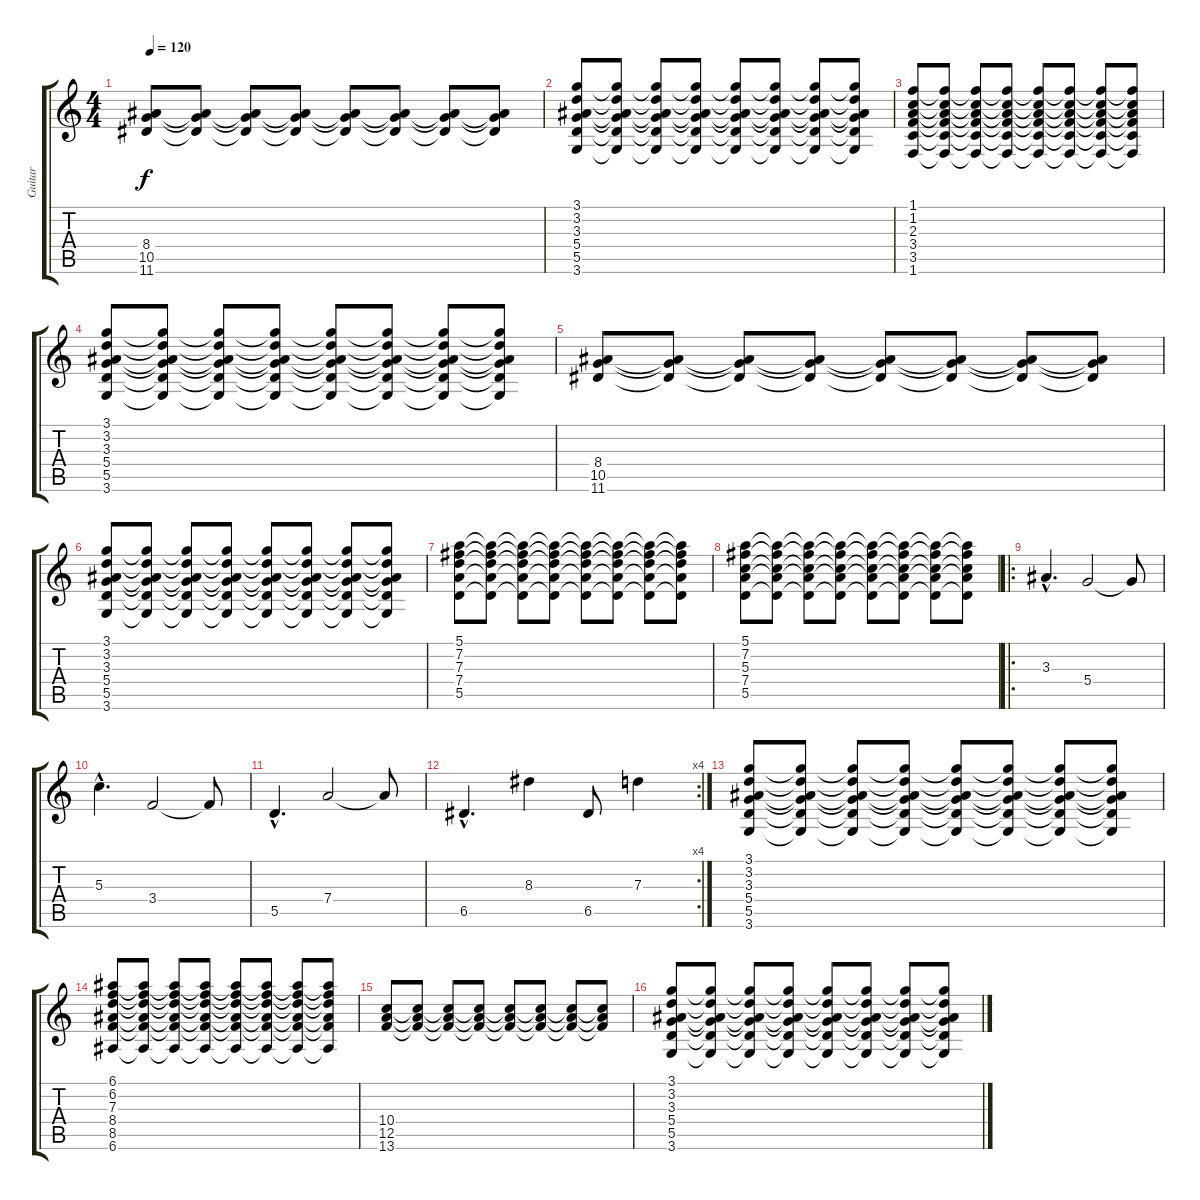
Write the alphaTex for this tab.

\track ("Guitar" "Guitar") {instrument electricguitarclean}
\staff {score tabs}
\tuning (E4 B3 G3 D3 A2 E2) {hide}
\ts (4 4)
\tempo 120
\clef g2
\ks c
(8.4 10.5 11.6).8{dy f} (8.4{t} 10.5{t} 11.6{t}).8 (8.4{t} 10.5{t} 11.6{t}).8 (8.4{t} 10.5{t} 11.6{t}).8 (8.4{t} 10.5{t} 11.6{t}).8 (8.4{t} 10.5{t} 11.6{t}).8 (8.4{t} 10.5{t} 11.6{t}).8 (8.4{t} 10.5{t} 11.6{t}).8 |
(3.1 3.2 3.3 5.4 5.5 3.6).8{volume 11 instrument distortionguitar} (3.1{t} 3.2{t} 3.3{t} 5.4{t} 5.5{t} 3.6{t}).8 (3.1{t} 3.2{t} 3.3{t} 5.4{t} 5.5{t} 3.6{t}).8 (3.1{t} 3.2{t} 3.3{t} 5.4{t} 5.5{t} 3.6{t}).8 (3.1{t} 3.2{t} 3.3{t} 5.4{t} 5.5{t} 3.6{t}).8 (3.1{t} 3.2{t} 3.3{t} 5.4{t} 5.5{t} 3.6{t}).8 (3.1{t} 3.2{t} 3.3{t} 5.4{t} 5.5{t} 3.6{t}).8 (3.1{t} 3.2{t} 3.3{t} 5.4{t} 5.5{t} 3.6{t}).8 |
(1.1 1.2 2.3 3.4 3.5 1.6).8{volume 11 instrument distortionguitar} (1.1{t} 1.2{t} 2.3{t} 3.4{t} 3.5{t} 1.6{t}).8 (1.1{t} 1.2{t} 2.3{t} 3.4{t} 3.5{t} 1.6{t}).8 (1.1{t} 1.2{t} 2.3{t} 3.4{t} 3.5{t} 1.6{t}).8 (1.1{t} 1.2{t} 2.3{t} 3.4{t} 3.5{t} 1.6{t}).8 (1.1{t} 1.2{t} 2.3{t} 3.4{t} 3.5{t} 1.6{t}).8 (1.1{t} 1.2{t} 2.3{t} 3.4{t} 3.5{t} 1.6{t}).8 (1.1{t} 1.2{t} 2.3{t} 3.4{t} 3.5{t} 1.6{t}).8 |
(3.1 3.2 3.3 5.4 5.5 3.6).8{volume 11 instrument distortionguitar} (3.1{t} 3.2{t} 3.3{t} 5.4{t} 5.5{t} 3.6{t}).8 (3.1{t} 3.2{t} 3.3{t} 5.4{t} 5.5{t} 3.6{t}).8 (3.1{t} 3.2{t} 3.3{t} 5.4{t} 5.5{t} 3.6{t}).8 (3.1{t} 3.2{t} 3.3{t} 5.4{t} 5.5{t} 3.6{t}).8 (3.1{t} 3.2{t} 3.3{t} 5.4{t} 5.5{t} 3.6{t}).8 (3.1{t} 3.2{t} 3.3{t} 5.4{t} 5.5{t} 3.6{t}).8 (3.1{t} 3.2{t} 3.3{t} 5.4{t} 5.5{t} 3.6{t}).8 |
(8.4 10.5 11.6).8 (8.4{t} 10.5{t} 11.6{t}).8 (8.4{t} 10.5{t} 11.6{t}).8 (8.4{t} 10.5{t} 11.6{t}).8 (8.4{t} 10.5{t} 11.6{t}).8 (8.4{t} 10.5{t} 11.6{t}).8 (8.4{t} 10.5{t} 11.6{t}).8 (8.4{t} 10.5{t} 11.6{t}).8 |
(3.1 3.2 3.3 5.4 5.5 3.6).8{volume 11 instrument distortionguitar} (3.1{t} 3.2{t} 3.3{t} 5.4{t} 5.5{t} 3.6{t}).8 (3.1{t} 3.2{t} 3.3{t} 5.4{t} 5.5{t} 3.6{t}).8 (3.1{t} 3.2{t} 3.3{t} 5.4{t} 5.5{t} 3.6{t}).8 (3.1{t} 3.2{t} 3.3{t} 5.4{t} 5.5{t} 3.6{t}).8 (3.1{t} 3.2{t} 3.3{t} 5.4{t} 5.5{t} 3.6{t}).8 (3.1{t} 3.2{t} 3.3{t} 5.4{t} 5.5{t} 3.6{t}).8 (3.1{t} 3.2{t} 3.3{t} 5.4{t} 5.5{t} 3.6{t}).8 |
(5.1 7.2 7.3 7.4 5.5).8{volume 11 instrument distortionguitar} (5.1{t} 7.2{t} 7.3{t} 7.4{t} 5.5{t}).8 (5.1{t} 7.2{t} 7.3{t} 7.4{t} 5.5{t}).8 (5.1{t} 7.2{t} 7.3{t} 7.4{t} 5.5{t}).8 (5.1{t} 7.2{t} 7.3{t} 7.4{t} 5.5{t}).8 (5.1{t} 7.2{t} 7.3{t} 7.4{t} 5.5{t}).8 (5.1{t} 7.2{t} 7.3{t} 7.4{t} 5.5{t}).8 (5.1{t} 7.2{t} 7.3{t} 7.4{t} 5.5{t}).8 |
(5.1 7.2 5.3 7.4 5.5).8{volume 11 instrument distortionguitar} (5.1{t} 7.2{t} 5.3{t} 7.4{t} 5.5{t}).8 (5.1{t} 7.2{t} 5.3{t} 7.4{t} 5.5{t}).8 (5.1{t} 7.2{t} 5.3{t} 7.4{t} 5.5{t}).8 (5.1{t} 7.2{t} 5.3{t} 7.4{t} 5.5{t}).8 (5.1{t} 7.2{t} 5.3{t} 7.4{t} 5.5{t}).8 (5.1{t} 7.2{t} 5.3{t} 7.4{t} 5.5{t}).8 (5.1{t} 7.2{t} 5.3{t} 7.4{t} 5.5{t}).8 |
\ro
3.3{hac}.4{d volume 13 instrument electricguitarclean} 5.4.2 5.4{t}.8 |
5.3{hac}.4{d} 3.4.2 3.4{t}.8 |
5.5{hac}.4{d} 7.4.2 7.4{t}.8 |
\rc 4
6.5{hac}.4{d} 8.3.4 6.5.8 7.3.4 |
(3.1 3.2 3.3 5.4 5.5 3.6).8{volume 11 instrument distortionguitar} (3.1{t} 3.2{t} 3.3{t} 5.4{t} 5.5{t} 3.6{t}).8 (3.1{t} 3.2{t} 3.3{t} 5.4{t} 5.5{t} 3.6{t}).8 (3.1{t} 3.2{t} 3.3{t} 5.4{t} 5.5{t} 3.6{t}).8 (3.1{t} 3.2{t} 3.3{t} 5.4{t} 5.5{t} 3.6{t}).8 (3.1{t} 3.2{t} 3.3{t} 5.4{t} 5.5{t} 3.6{t}).8 (3.1{t} 3.2{t} 3.3{t} 5.4{t} 5.5{t} 3.6{t}).8 (3.1{t} 3.2{t} 3.3{t} 5.4{t} 5.5{t} 3.6{t}).8 |
(6.1 6.2 7.3 8.4 8.5 6.6).8 (6.1{t} 6.2{t} 7.3{t} 8.4{t} 8.5{t} 6.6{t}).8 (6.1{t} 6.2{t} 7.3{t} 8.4{t} 8.5{t} 6.6{t}).8 (6.1{t} 6.2{t} 7.3{t} 8.4{t} 8.5{t} 6.6{t}).8 (6.1{t} 6.2{t} 7.3{t} 8.4{t} 8.5{t} 6.6{t}).8 (6.1{t} 6.2{t} 7.3{t} 8.4{t} 8.5{t} 6.6{t}).8 (6.1{t} 6.2{t} 7.3{t} 8.4{t} 8.5{t} 6.6{t}).8 (6.1{t} 6.2{t} 7.3{t} 8.4{t} 8.5{t} 6.6{t}).8 |
(10.4 12.5 13.6).8 (10.4{t} 12.5{t} 13.6{t}).8 (10.4{t} 12.5{t} 13.6{t}).8 (10.4{t} 12.5{t} 13.6{t}).8 (10.4{t} 12.5{t} 13.6{t}).8 (10.4{t} 12.5{t} 13.6{t}).8 (10.4{t} 12.5{t} 13.6{t}).8 (10.4{t} 12.5{t} 13.6{t}).8 |
(3.1 3.2 3.3 5.4 5.5 3.6).8{volume 11 instrument distortionguitar} (3.1{t} 3.2{t} 3.3{t} 5.4{t} 5.5{t} 3.6{t}).8 (3.1{t} 3.2{t} 3.3{t} 5.4{t} 5.5{t} 3.6{t}).8 (3.1{t} 3.2{t} 3.3{t} 5.4{t} 5.5{t} 3.6{t}).8 (3.1{t} 3.2{t} 3.3{t} 5.4{t} 5.5{t} 3.6{t}).8 (3.1{t} 3.2{t} 3.3{t} 5.4{t} 5.5{t} 3.6{t}).8 (3.1{t} 3.2{t} 3.3{t} 5.4{t} 5.5{t} 3.6{t}).8 (3.1{t} 3.2{t} 3.3{t} 5.4{t} 5.5{t} 3.6{t}).8
